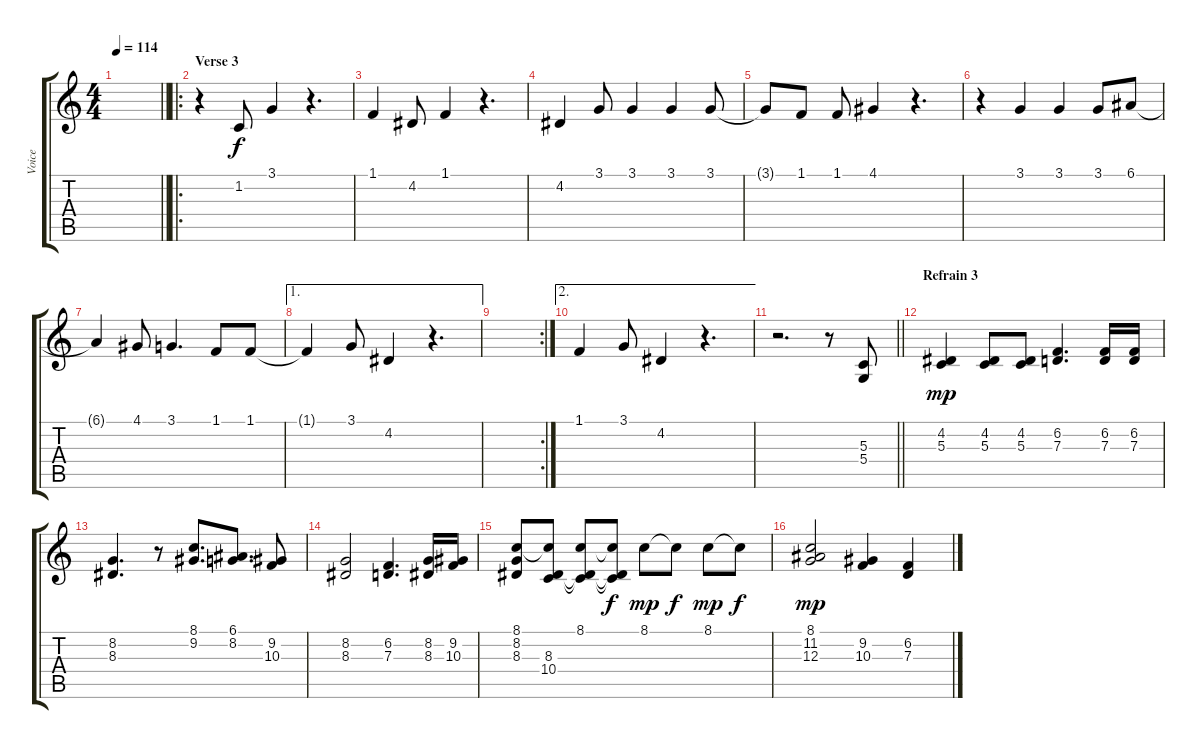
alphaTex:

\track ("Voice" "Voice") {instrument fx5brightness}
\staff {score tabs}
\tuning (E4 B3 G3 D3 A2 E2) {hide}
\ts (4 4)
\tempo 114
\clef g2
\barLineRight lightlight
\ks c
|
\ro
\section ("" "Verse 3")
r.4 1.2.8{dy f} 3.1.4 r.4{d} |
1.1.4 4.2.8 1.1.4 r.4{d} |
4.2.4 3.1.8 3.1.4 3.1.4 3.1.8 |
3.1{t}.8 1.1.8 1.1.8 4.1.4 r.4{d} |
r.4 3.1.4 3.1.4 3.1.8 6.1.8 |
6.1{t}.4 4.1.8 3.1.4{d} 1.1.8 1.1.8 |
\ae 1
1.1{t}.4 3.1.8 4.2.4 r.4{d} |
\rc 2
|
\ae 2
1.1.4 3.1.8 4.2.4 r.4{d} |
\barLineRight lightlight
r.2{d} r.8 (5.3 5.4).8 |
\section ("" "Refrain 3")
(4.2 5.3).4{dy mp} (4.2 5.3).8 (4.2 5.3).8 (6.2 7.3).4{d} (6.2 7.3).16 (6.2 7.3).16 |
(8.2 8.3).4{d} r.8 (8.1 9.2).8{d} (6.1 8.2).8{d} (9.2 10.3).8 |
(8.2 8.3).2 (6.2 7.3).4{d} (8.2 8.3).16 (9.2 10.3).16 |
(8.1 8.2 8.3).8 (8.1{t} 8.3 10.4).8 (8.1 8.3{t} 10.4{t}).8 (8.1{t} 8.3{t} 10.4{t}).8{dy f} 8.1.8{dy mp} 8.1{t}.8{dy f} 8.1.8{dy mp} 8.1{t}.8{dy f} |
(8.1 11.2 12.3).2{dy mp} (9.2 10.3).4 (6.2 7.3).4
